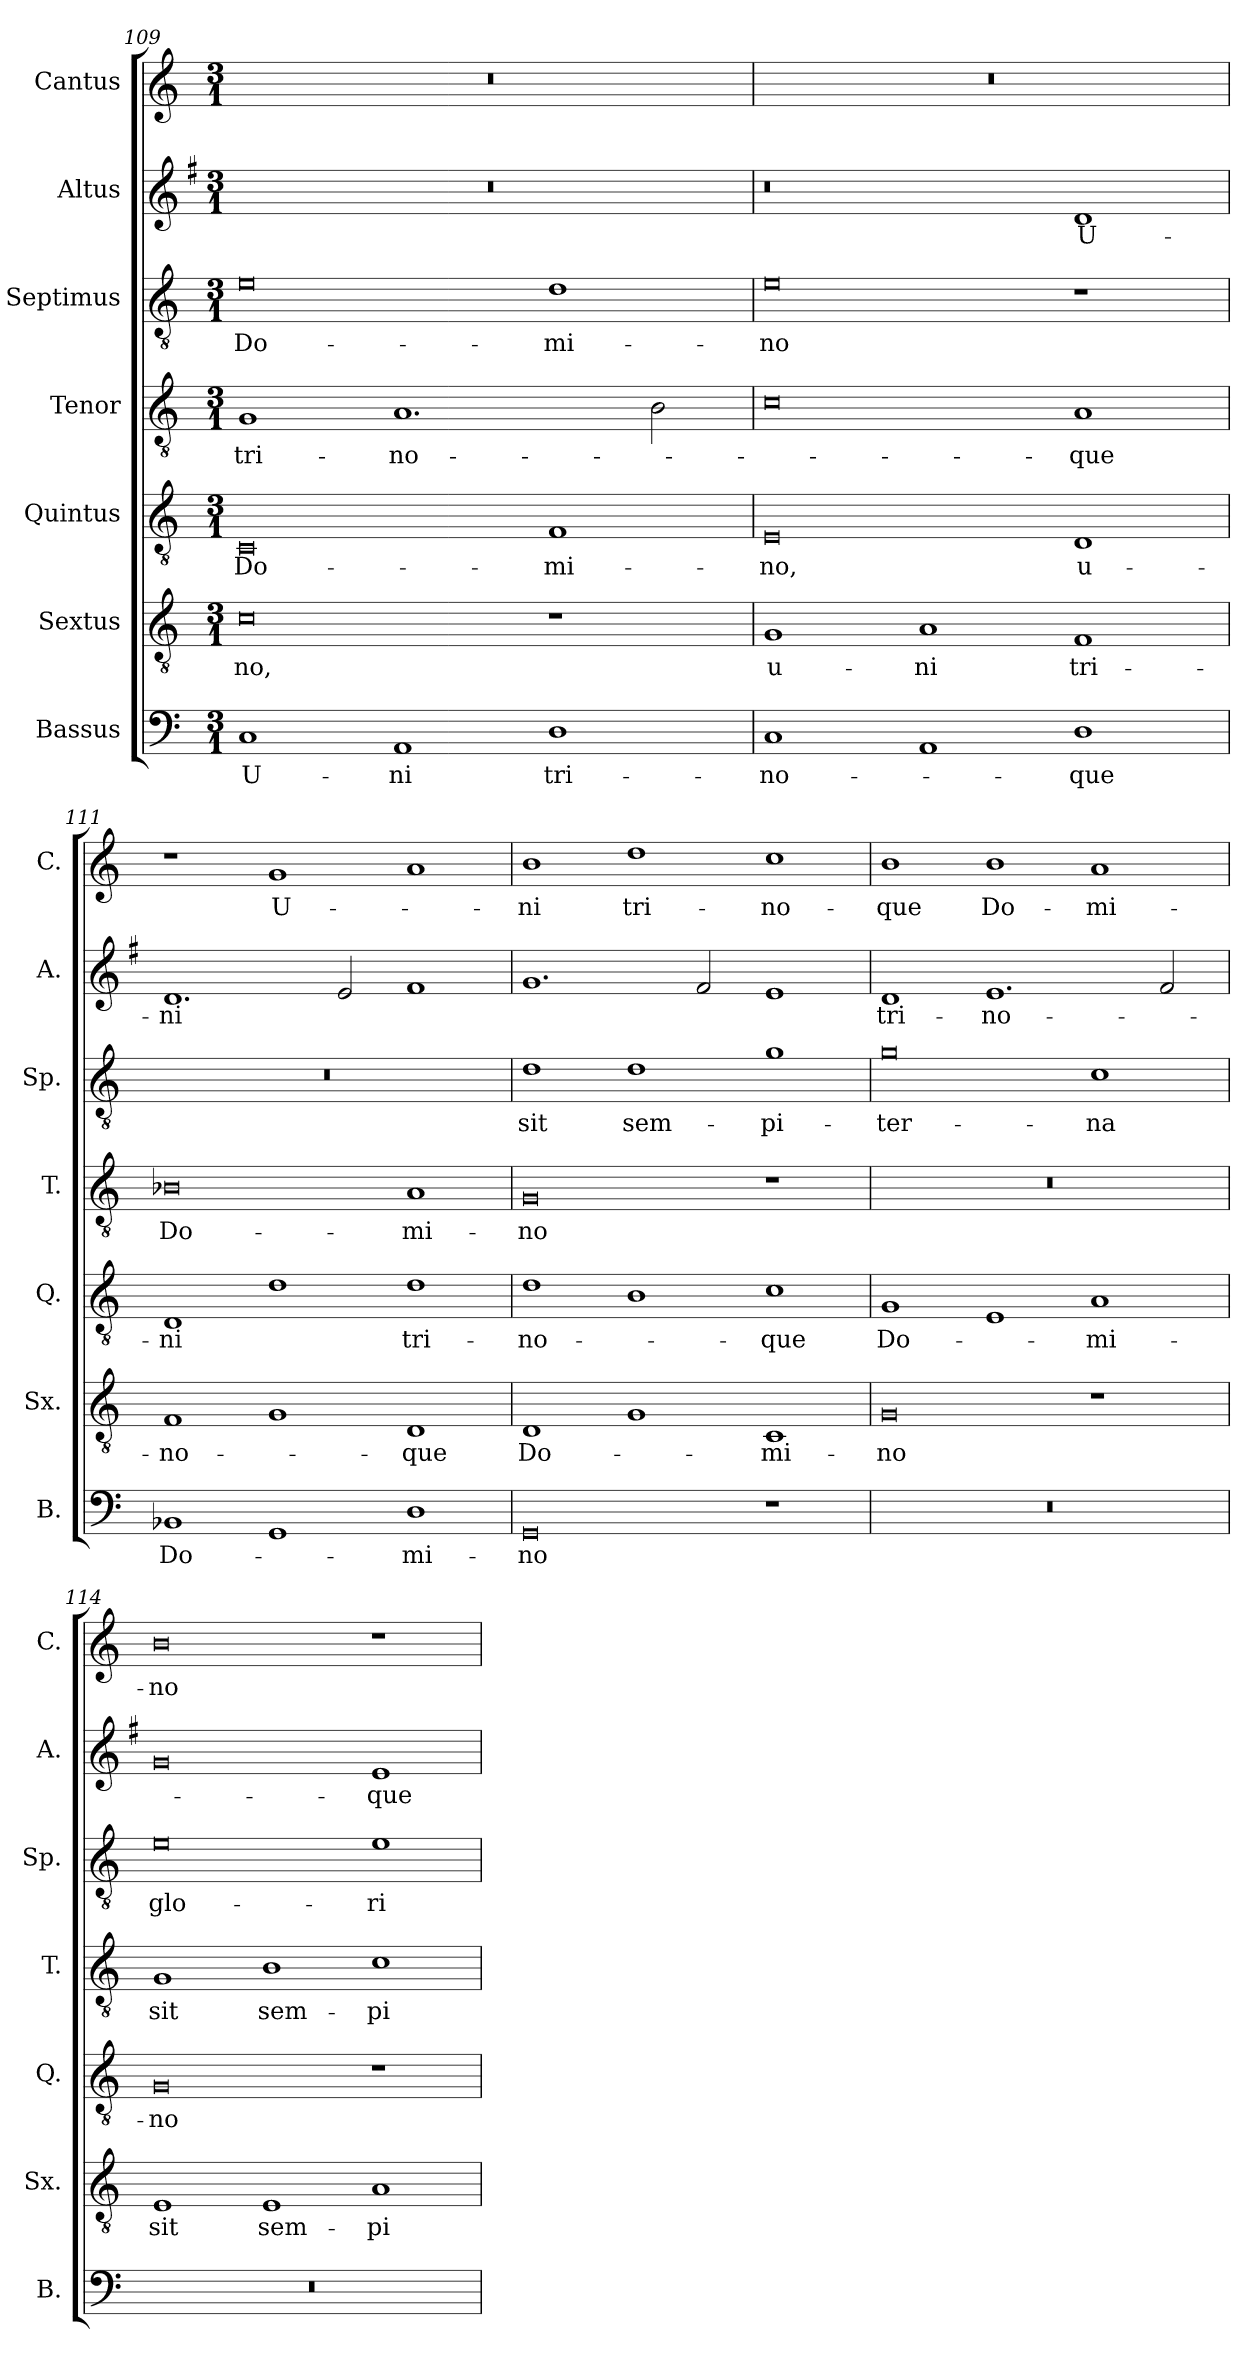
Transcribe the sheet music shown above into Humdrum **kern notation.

**kern	**text	**kern	**text	**kern	**text	**kern	**text	**kern	**text	**kern	**text	**kern	**text
*part7	*part7	*part6	*part6	*part5	*part5	*part4	*part4	*part3	*part3	*part2	*part2	*part1	*part1
*staff7	*staff7	*staff6	*staff6	*staff5	*staff5	*staff4	*staff4	*staff3	*staff3	*staff2	*staff2	*staff1	*staff1
*I"Bassus	*	*I"Sextus	*	*I"Quintus	*	*I"Tenor	*	*I"Septimus	*	*I"Altus	*	*I"Cantus	*
*I'B.	*	*I'Sx.	*	*I'Q.	*	*I'T.	*	*I'Sp.	*	*I'A.	*	*I'C.	*
*clefF4	*	*clefGv2	*	*clefGv2	*	*clefGv2	*	*clefGv2	*	*clefG2	*	*clefG2	*
*k[]	*	*k[]	*	*k[]	*	*k[]	*	*k[]	*	*k[f#]	*	*k[]	*
*M3/1	*	*M3/1	*	*M3/1	*	*M3/1	*	*M3/1	*	*M3/1	*	*M3/1	*
=109	=109	=109	=109	=109	=109	=109	=109	=109	=109	=109	=109	=109	=109
1C	U-	0c	-no,	0C	Do-	1G	tri-	0e	Do-	0.r	.	0.r	.
1AA	-ni	.	.	.	.	1.A	-no-	.	.	.	.	.	.
1D	tri-	1r	.	1F	-mi-	.	.	1d	-mi-	.	.	.	.
.	.	.	.	.	.	2B\	.	.	.	.	.	.	.
=110	=110	=110	=110	=110	=110	=110	=110	=110	=110	=110	=110	=110	=110
1C	-no-	1G	u-	0E	-no,	0c	.	0e	-no	0r	.	0.r	.
1AA	.	1A	-ni	.	.	.	.	.	.	.	.	.	.
1D	-que	1F	tri-	1D	u-	1A	-que	1r	.	1d	U-	.	.
=111	=111	=111	=111	=111	=111	=111	=111	=111	=111	=111	=111	=111	=111
1BB-X	Do-	1F	-no-	1D	-ni	0B-X	Do-	0.r	.	1.d	-ni	1r	.
1GG	.	1G	.	1d	.	.	.	.	.	.	.	1g	U-
.	.	.	.	.	.	.	.	.	.	2e/	.	.	.
1D	-mi-	1D	-que	1d	tri-	1A	-mi-	.	.	1f#	.	1a	.
!!LO:PB:g=z
=112	=112	=112	=112	=112	=112	=112	=112	=112	=112	=112	=112	=112	=112
0GG	-no	1D	Do-	1d	-no-	0G	-no	1d	sit	1.g	.	1b	-ni
.	.	1G	.	1B	.	.	.	1d	sem-	.	.	1dd	tri-
.	.	.	.	.	.	.	.	.	.	2f#/	.	.	.
1r	.	1C	-mi-	1c	-que	1r	.	1g	-pi-	1e	.	1cc	-no-
=113	=113	=113	=113	=113	=113	=113	=113	=113	=113	=113	=113	=113	=113
0.r	.	0G	-no	1G	Do-	0.r	.	0g	-ter-	1d	tri-	1b	-que
.	.	.	.	1E	.	.	.	.	.	1.e	-no-	1b	Do-
.	.	1r	.	1A	-mi-	.	.	1c	-na	.	.	1a	-mi-
.	.	.	.	.	.	.	.	.	.	2f#/	.	.	.
=114	=114	=114	=114	=114	=114	=114	=114	=114	=114	=114	=114	=114	=114
0.r	.	1E	sit	0G	-no	1G	sit	0e	glo-	0g	.	0b	-no
.	.	1E	sem-	.	.	1B	sem-	.	.	.	.	.	.
.	.	1A	-pi-	1r	.	1c	-pi-	1e	-ri-	1e	-que	1r	.
=	=	=	=	=	=	=	=	=	=	=	=	=	=
*-	*-	*-	*-	*-	*-	*-	*-	*-	*-	*-	*-	*-	*-
